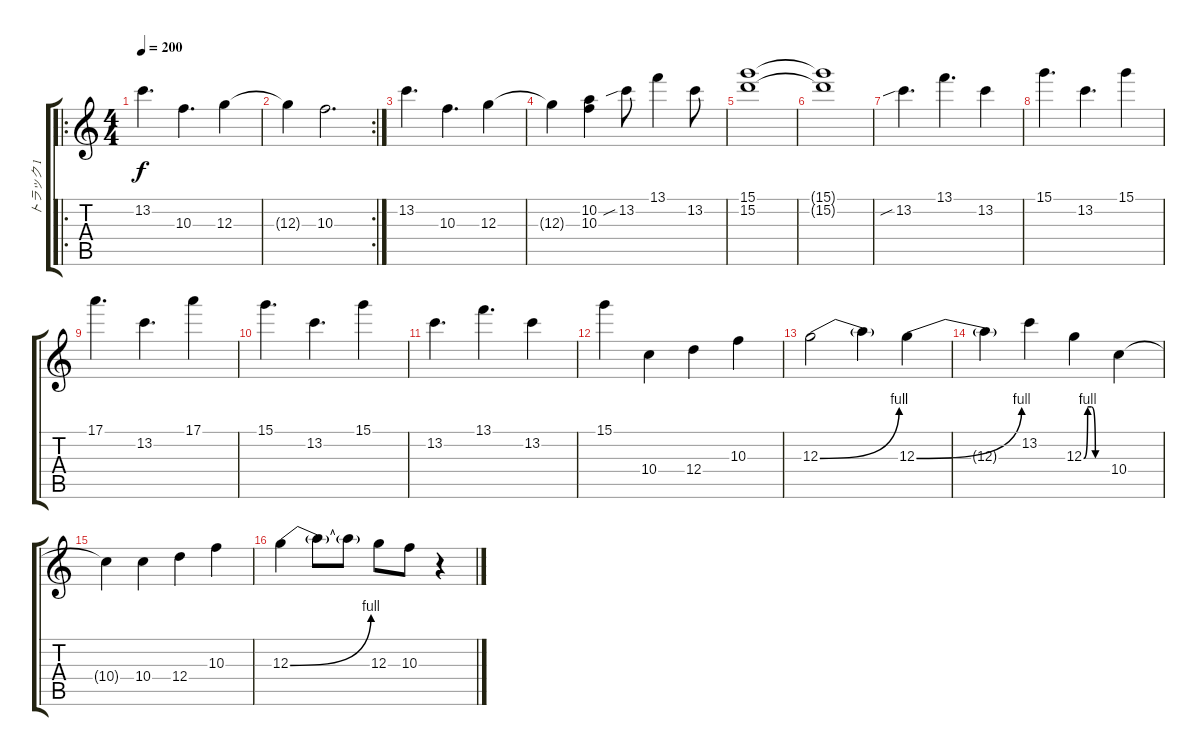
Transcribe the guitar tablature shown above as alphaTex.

\track ("トラック 1" "トラック 1") {instrument acousticguitarsteel}
\staff {score tabs}
\tuning (E4 B3 G3 D3 A2 E2) {hide}
\ro
\ts (4 4)
\tempo 200
\clef g2
\ks c
13.2.4{d dy f} 10.3.4{d} 12.3.4 |
\rc 2
12.3{t}.4 10.3.2{d} |
13.2.4{d} 10.3.4{d} 12.3.4 |
12.3{t}.4 (10.2 10.3).4 13.2{sib}.8 13.1.4 13.2.8 |
(15.1 15.2).1 |
(15.1{t} 15.2{t}).1 |
13.2{sib}.4{d} 13.1.4{d} 13.2.4 |
15.1.4{d} 13.2.4{d} 15.1.4 |
17.1.4{d} 13.2.4{d} 17.1.4 |
15.1.4{d} 13.2.4{d} 15.1.4 |
13.2.4{d} 13.1.4{d} 13.2.4 |
15.1.4 10.4.4 12.4.4 10.3.4 |
12.3{be (bend 0 0 60 4)}.2 12.3{t}.4 12.3{be (bend 0 0 60 4)}.4 |
12.3{t}.4 13.2.4 12.3{be (custom 0 0 10 4 20 4 30 0 60 0)}.4 10.4.4 |
10.4{t}.4 10.4.4 12.4.4 10.3.4 |
12.3{be (bend 0 0 60 4)}.4 12.3{t}.8 12.3{t}.8 12.3.8 10.3.8 r.4
